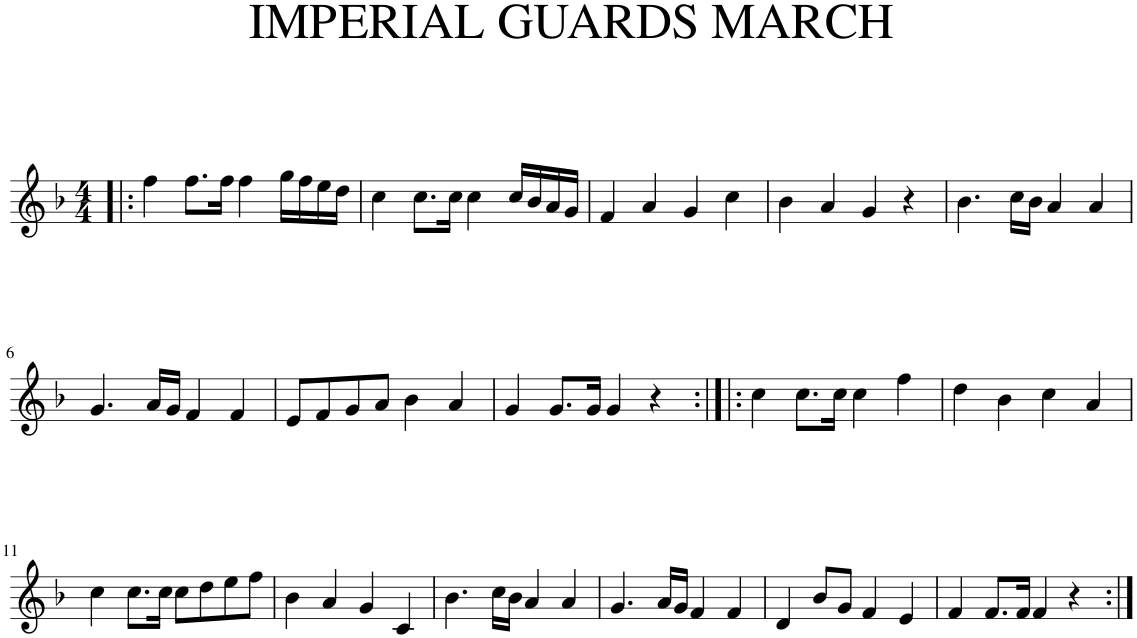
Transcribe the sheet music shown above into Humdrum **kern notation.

**kern
*part1
*staff1
*I"Piano
*I'Pno
*clefG2
*k[b-]
*F:
*M4/4
=1!|:
4ff\
8.ff\L
16ff\Jk
4ff\
16gg\LL
16ff\
16ee\
16dd\JJ
=2
4cc\
8.cc\L
16cc\Jk
4cc\
16cc/LL
16b-/
16a/
16g/JJ
=3
4f/
4a/
4g/
4cc\
=4
4b-\
4a/
4g/
4r
=5
4.b-\
16cc\LL
16b-\JJ
4a/
4a/
!!LO:LB:g=z
=6
4.g/
16a/LL
16g/JJ
4f/
4f/
=7
8e/L
8f/
8g/
8a/J
4b-\
4a/
=8
4g/
8.g/L
16g/Jk
4g/
4r
=9:|!|:
4cc\
8.cc\L
16cc\Jk
4cc\
4ff\
=10
4dd\
4b-\
4cc\
4a/
!!LO:LB:g=z
=11
4cc\
8.cc\L
16cc\Jk
8cc\L
8dd\
8ee\
8ff\J
=12
4b-\
4a/
4g/
4c/
=13
4.b-\
16cc\LL
16b-\JJ
4a/
4a/
=14
4.g/
16a/LL
16g/JJ
4f/
4f/
=15
4d/
8b-/L
8g/J
4f/
4e/
=16
4f/
8.f/L
16f/Jk
4f/
4r
=:|!
*-
